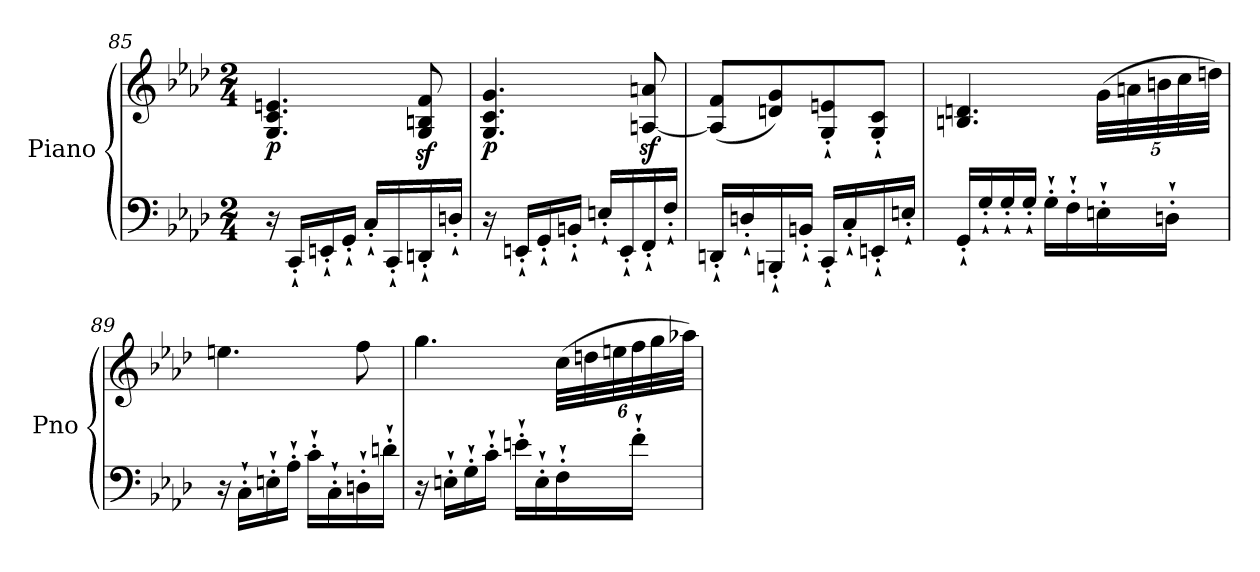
**kern	**kern	**dynam
*part1	*part1	*part1
*staff2	*staff1	*staff1/2
*I"Piano	*	*
*I'Pno	*	*
!!LO:PB:g=z
*clefF4	*clefG2	*
*k[b-e-a-d-]	*k[b-e-a-d-]	*
*M2/4	*M2/4	*
=85	=85	=85
!	!	!LO:DY:b
16r	4.G/ 4.c/ 4.en/	p
16CC'`/LL	.	.
16EEn'`/	.	.
16GG'`/JJ	.	.
16C'`/LL	.	.
16CC'`/	.	.
16DDn'`/	8G/z> 8Bn/z> 8f/z>	.
16Dn'`/JJ	.	.
=86	=86	=86
!	!	!LO:DY:b
16r	4.G/ 4.c/ 4.g/	p
16EEn'`/LL	.	.
16GG'`/	.	.
16BBn'`/JJ	.	.
16En'`/LL	.	.
16EE'`/	.	.
16FF'`/	[8An/z> 8an/z>	.
16F'`/JJ	.	.
=87	=87	=87
16DDn'`/LL	(8A/] 8f/L	.
16Dn'`/	.	.
16BBBn'`/	8dn/ 8g/)	.
16BBn'`/JJ	.	.
16CC'`/LL	8G/'` 8en/'`	.
16C'`/	.	.
16EEn'`/	8G/'` 8c/'`J	.
16En'`/JJ	.	.
=88	=88	=88
16GG'`/LL	4.Bn/ 4.dn/	.
16G'`/	.	.
16G'`/	.	.
16G'`/JJ	.	.
16G'`\LL	.	.
16F'`\	.	.
*	*Xbrackettup	*
16En'`\	(40g\LLL	.
.	40an\	.
.	40bn\	.
16Dn'`\JJ	.	.
.	40cc\	.
.	40ddn\JJJ)	.
!!LO:LB:g=z
=89	=89	=89
!	!	!LO:DY:b
16r	4.een\	other-dynamics
16C'`\LL	.	.
16En'`\	.	.
16A-'`\JJ	.	.
16c'`\LL	.	.
16C'`\	.	.
16Dn'`\	8ff\	.
16dn'`\JJ	.	.
=90	=90	=90
!	!	!LO:DY:b=2
16r	4.gg\	other-dynamics
16En'`\LL	.	.
16G'`\	.	.
16c'`\JJ	.	.
16en'`\LL	.	.
16E'`\	.	.
16F'`\	(48cc\LLL	.
.	48ddn\	.
.	48een\	.
16f'`\JJ	48ff\	.
.	48gg\	.
.	48aa-X\JJJ)	.
=	=	=
*-	*-	*-
